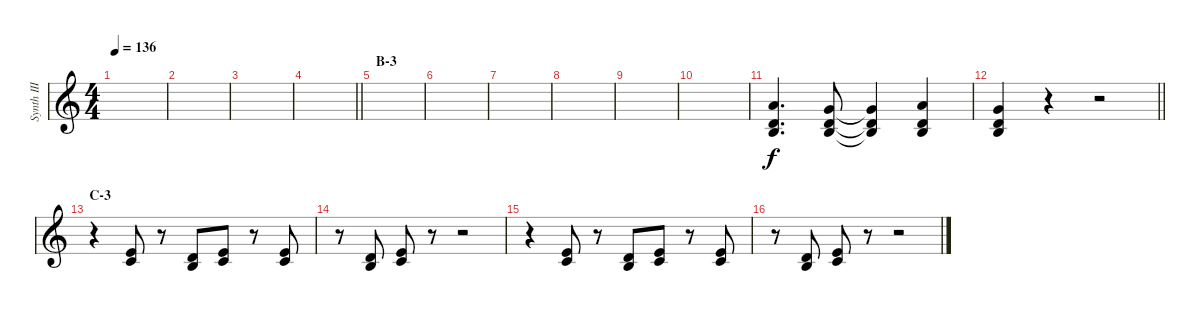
\track ("Synth III" "Synth III") {instrument synthbrass1}
\staff {score}
\tuning (E4 B3 G3 D3 A2 D2) {hide}
\ts (4 4)
\tempo 136
\clef g2
\ks c
|
|
|
\barLineRight lightlight
|
\section ("" "B-3")
|
|
|
|
|
|
(5.1 3.2 4.3).4{d} (3.1 3.2 4.3).8 (3.1{t} 3.2{t} 4.3{t}).4 (5.1 3.2 4.3).4 |
\barLineRight lightlight
(3.1 3.2 4.3).4 r.4 r.2 |
\section ("" "C-3")
r.4 (0.1 1.2).8 r.8 (3.2 4.3).8 (0.1 1.2).8 r.8 (0.1 1.2).8 |
r.8 (3.2 4.3).8 (0.1 1.2).8 r.8 r.2 |
r.4 (0.1 1.2).8 r.8 (3.2 4.3).8 (0.1 1.2).8 r.8 (0.1 1.2).8 |
r.8 (3.2 4.3).8 (0.1 1.2).8 r.8 r.2
